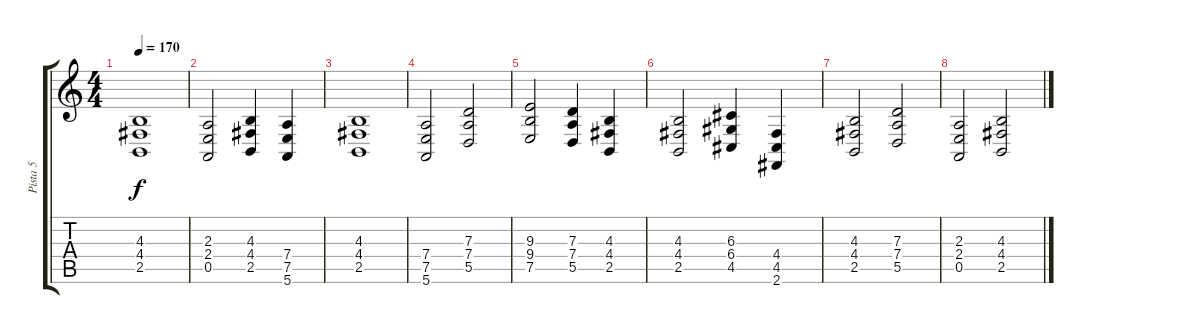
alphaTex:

\track ("Pista 5" "Pista 5") {instrument brasssection}
\staff {score tabs}
\tuning (E4 B3 G3 D3 A2 E2) {hide}
\ts (4 4)
\tempo 170
\clef g2
\ks c
(4.3 4.4 2.5).1{dy f} |
(2.3 2.4 0.5).2 (4.3 4.4 2.5).4 (7.4 7.5 5.6).4 |
(4.3 4.4 2.5).1 |
(7.4 7.5 5.6).2 (7.3 7.4 5.5).2 |
(9.3 9.4 7.5).2 (7.3 7.4 5.5).4 (4.3 4.4 2.5).4 |
(4.3 4.4 2.5).2 (6.3 6.4 4.5).4 (4.4 4.5 2.6).4 |
(4.3 4.4 2.5).2 (7.3 7.4 5.5).2 |
(2.3 2.4 0.5).2 (4.3 4.4 2.5).2
